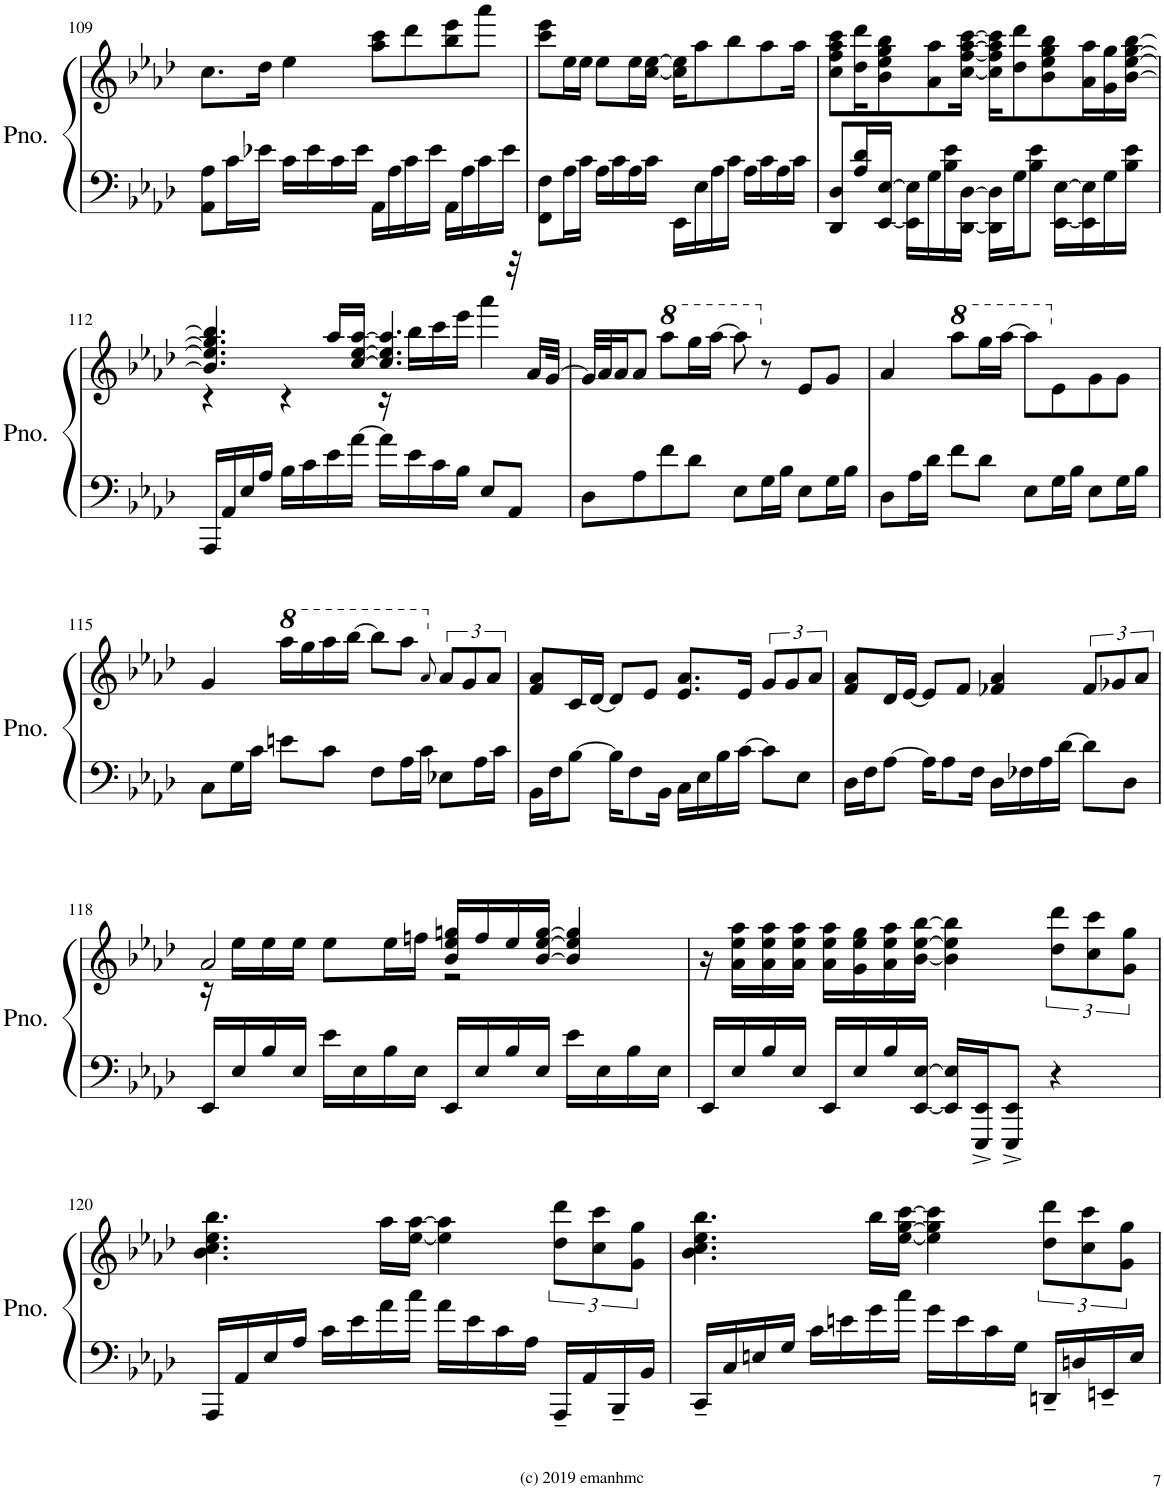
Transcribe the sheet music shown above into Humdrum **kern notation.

**kern	**kern
*part1	*part1
*staff2	*staff1
*I"Piano	*
*I'Pno.	*
!!LO:PB:g=z
*clefF4	*clefG2
*k[b-e-a-d-]	*k[b-e-a-d-]
*M4/4	*M4/4
*met(c)	*met(c)
=109	=109
8AA-\ 8A-\L	8.cc\L
16c\L	.
16e-X\JJ	16dd-\Jk
16c\LL	4ee-\
16e-\	.
16c\	.
16e-\JJ	.
16AA-\LL	8aa-\ 8ccc\L
16A-\	.
16c\	8ddd-\
16e-\JJ	.
16AA-\LL	8bb-\ 8eee-\
16A-\	.
16c\	8aaa-\J
16e-\JJ	.
=110	=110
8FF\ 8F\L	8ccc\ 8eee-\L
16A-\L	16ee-\L
16c\JJ	16ee-\JJ
16A-\LL	8ee-\L
16c\	.
16A-\	16ee-\L
16c\JJ	[16cc\ [16ee-\JJ
16EE-\LL	16cc\] 16ee-\]KL
16E-\	8aa-\
16A-\	.
16c\JJ	8bb-\
16A-\LL	.
16c\	8aa-\
16A-\	.
16c\JJ	16aa-\Jk
=111	=111
8DD-/ 8D-/L	8cc\ 8ff\ 8aa-\ 8ccc\L
16A-/ 16d-/L	16dd-\ 16ddd-\K
[16EE-/ [16E-/JJ	8b-\ 8ee-\ 8gg\ 8bb-\
16EE-\] 16E-\]LL	.
16G\	8a-\ 8aa-\
16B-\ 16e-\	.
[16DD-\ [16D-\JJ	[16cc\ [16ff\ [16aa-\ [16ccc\Jk
16DD-\] 16D-\]LL	16cc\] 16ff\] 16aa-\] 16ccc\]KL
16G\J	8dd-\ 8ddd-\
8B-\ 8e-\J	.
.	8b-\ 8ee-\ 8gg\ 8bb-\
[16EE-\ [16E-\LL	.
16EE-\] 16E-\]	16a-\ 16aa-\L
16G\	16g\ 16gg\
16B-\ 16e-\JJ	[16b-\ [16ee-\ [16gg\ [16bb-\JJ
!!LO:LB:g=z
=112	=112
*	*^
16AAA-/LL	4.b-/] 4.ee-/] 4.gg/] 4.bb-/]	4r
16AA-/	.	.
16E-/	.	.
16A-/JJ	.	.
16B-\LL	.	4r
16c\	.	.
16e-\	16aa-/LL	.
[16a-\JJ	[16cc/ [16ee-/ [16aa-/JJ	.
16a-\LL]	4.cc/] 4.ee-/] 4.aa-/]	16r
16e-\	.	16bb-\LL
16c\	.	16ccc\
16B-\JJ	.	16eee-\JJ
8E-/L	.	4aaa-\
8AA-/J	32r	.
.	16a-/LL	.
.	[32g/JJk	.
*	*v	*v
=113	=113
8D-\L	32g/LLL]
.	32a-/J
.	16a-/J
8A-\	8a-/J
*	*8va
8f\	8aaa-\L
8d-\J	16ggg\L
.	[16aaa-\JJ
8E-\L	8aaa-\]
*	*X8va
16G\L	8r
16B-\JJ	.
8E-\L	8e-/L
16G\L	8g/J
16B-\JJ	.
=114	=114
8D-\L	4a-/
16A-\L	.
16d-\JJ	.
*	*8va
8f\L	8aaa-\L
8d-\J	16ggg\L
.	[16aaa-\JJ
8E-\L	8aaa-\L]
*	*X8va
16G\L	8e-\
16B-\JJ	.
8E-\L	8g\
16G\L	8g\J
16B-\JJ	.
!!LO:LB:g=z
=115	=115
8C\L	4g/
16G\L	.
16c\JJ	.
*	*8va
8en\L	16aaa-\LL
.	16ggg\
8c\J	16aaa-\
.	[16bbb-\JJ
8F\L	8bbb-\L]
16A-\L	8aaa-\J
16c\JJ	.
*	*X8va
.	8qa-/
8E-X\L	12a-/L
.	12g/
16A-\L	.
.	12a-/J
16c\JJ	.
=116	=116
16BB-\LL	8f/ 8a-/L
16F\J	.
[8B-\J	16c/L
.	[16d-/JJ
16B-\KL]	8d-/L]
8F\	.
.	8e-/J
16BB-\Jk	.
16C\LL	8.e-/ 8.a-/L
16E-\	.
16B-\	.
[16c\JJ	16e-/Jk
8c\L]	12g/L
.	12g/
8E-\J	.
.	12a-/J
=117	=117
16D-\LL	8f/ 8a-/L
16F\J	.
[8A-\J	16d-/L
.	[16e-/JJ
16A-\KL]	8e-/L]
8A-\	.
.	8f/J
16F\Jk	.
16D-\LL	4f-X/ 4a-/
16F-X\	.
16A-\	.
[16d-\JJ	.
8d-\L]	12f-/L
.	12g-X/
8D-\J	.
.	12a-/J
!!LO:LB:g=z
=118	=118
*	*^
16EE-/LL	2a-/	16r
16E-/	.	16ee-\LL
16B-/	.	16ee-\
16E-/JJ	.	16ee-\JJ
16e-\LL	.	8ee-\L
16E-\	.	.
16B-\	.	16ee-\L
16E-\JJ	.	16ffn\JJ
16EE-/LL	16b-/ 16ee-/ 16ggn/LL	2r
16E-/	16ff/	.
16B-/	16ee-/	.
16E-/JJ	[16b-/ [16ee-/ [16gg/JJ	.
16e-\LL	4b-/] 4ee-/] 4gg/]	.
16E-\	.	.
16B-\	.	.
16E-\JJ	.	.
*	*v	*v
=119	=119
16EE-/LL	16r
16E-/	16a-\ 16ee-\ 16aa-\LL
16B-/	16a-\ 16ee-\ 16aa-\
16E-/JJ	16a-\ 16ee-\ 16aa-\JJ
16EE-/LL	16a-\ 16ee-\ 16aa-\LL
16E-/	16g\ 16ee-\ 16gg\
16B-/	16a-\ 16ee-\ 16aa-\
[16EE-/ [16E-/JJ	[16b-\ [16ee-\ [16bb-\JJ
16EE-/] 16E-/]LL	4b-\] 4ee-\] 4bb-\]
16EEE-/^ 16EE-/^J	.
8EEE-/^ 8EE-/^J	.
4r	12dd-\ 12ddd-\L
.	12cc\ 12ccc\
.	12g\ 12gg\J
!!LO:LB:g=z
=120	=120
16AAA-/LL	4.b-\ 4.cc\ 4.ee-\ 4.bb-\
16AA-/	.
16E-/	.
16A-/JJ	.
16c\LL	.
16e-\	.
16a-\	16aa-\LL
16cc\JJ	[16ee-\ [16aa-\JJ
16a-\LL	4ee-\] 4aa-\]
16e-\	.
16c\	.
16A-\JJ	.
16AAA-~/LL	12dd-\ 12ddd-\L
16AA-/	.
.	12cc\ 12ccc\
16BBB-~/	.
.	12g\ 12gg\J
16BB-/JJ	.
=121	=121
16CC~/LL	4.b-\ 4.cc\ 4.ee-\ 4.bb-\
16C/	.
16En/	.
16G/JJ	.
16c\LL	.
16en\	.
16g\	16bb-\LL
16cc\JJ	[16ee-\ [16gg\ [16ccc\JJ
16g\LL	4ee-\] 4gg\] 4ccc\]
16e\	.
16c\	.
16G\JJ	.
16DDn~/LL	12dd-\ 12ddd-\L
16Dn/	.
.	12cc\ 12ccc\
16EEn~/	.
.	12g\ 12gg\J
16E/JJ	.
=	=
*-	*-
